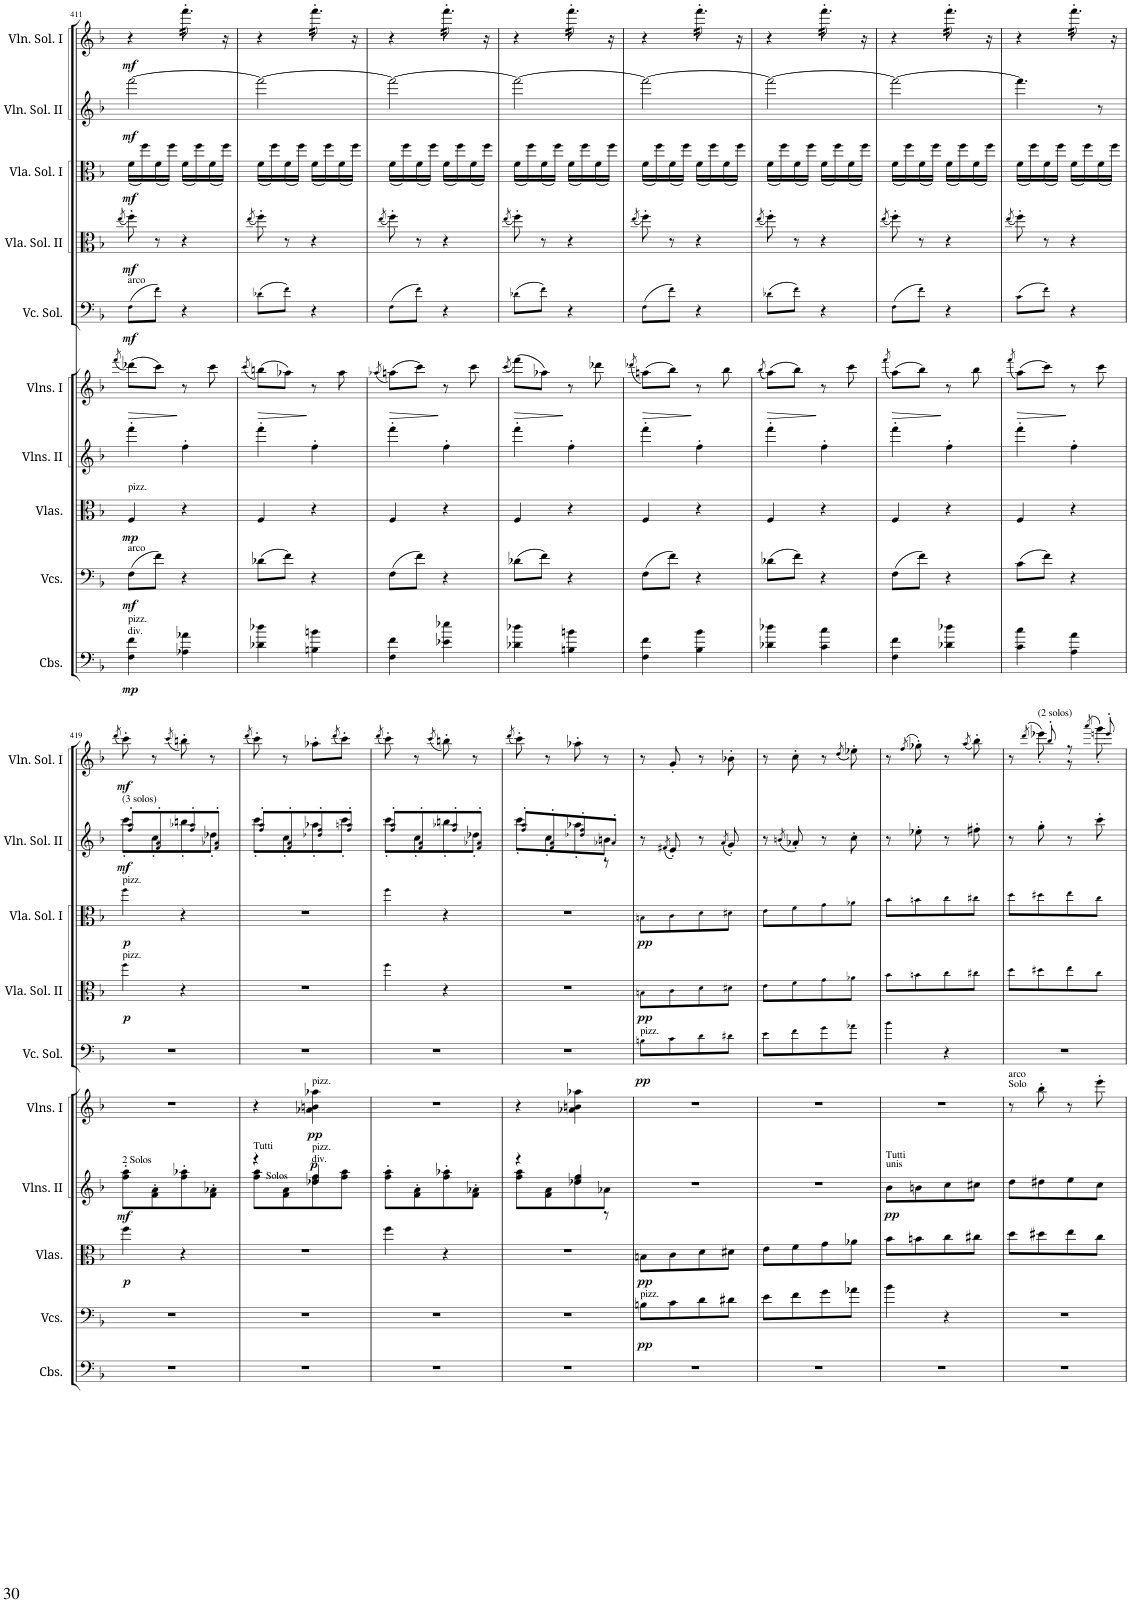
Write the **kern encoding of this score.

**kern	**dynam	**kern	**dynam	**kern	**dynam	**kern	**dynam	**kern	**dynam	**kern	**dynam	**kern	**dynam	**kern	**dynam	**kern	**dynam	**kern	**dynam
*part10	*part10	*part9	*part9	*part8	*part8	*part7	*part7	*part6	*part6	*part5	*part5	*part4	*part4	*part3	*part3	*part2	*part2	*part1	*part1
*staff10	*staff10	*staff9	*staff9	*staff8	*staff8	*staff7	*staff7	*staff6	*staff6	*staff5	*staff5	*staff4	*staff4	*staff3	*staff3	*staff2	*staff2	*staff1	*staff1
*I"Contrabasses	*	*I"Violoncellos	*	*I"Violas	*	*I"Violins II	*	*I"Violins I	*	*I"Violoncello Solo	*	*I"Viola Solo II	*	*I"Viola Solo I	*	*I"Violin Solo II	*	*I"Violin Solo I	*
*I'Cbs.	*	*I'Vcs.	*	*I'Vlas.	*	*I'Vlns. II	*	*I'Vlns. I	*	*I'Vc. Sol.	*	*I'Vla. Sol. II	*	*I'Vla. Sol. I	*	*I'Vln. Sol. II	*	*I'Vln. Sol. I	*
!!LO:PB:g=z
*clefF4	*	*clefF4	*	*clefC3	*	*clefG2	*	*clefG2	*	*clefF4	*	*clefC3	*	*clefC3	*	*clefG2	*	*clefG2	*
*Trd7c12	*	*	*	*	*	*	*	*	*	*	*	*	*	*	*	*	*	*	*
*k[b-]	*	*k[b-]	*	*k[b-]	*	*k[b-]	*	*k[b-]	*	*k[b-]	*	*k[b-]	*	*k[b-]	*	*k[b-]	*	*k[b-]	*
*M2/4	*	*M2/4	*	*M2/4	*	*M2/4	*	*M2/4	*	*M2/4	*	*M2/4	*	*M2/4	*	*M2/4	*	*M2/4	*
=411	=411	=411	=411	=411	=411	=411	=411	=411	=411	=411	=411	=411	=411	=411	=411	=411	=411	=411	=411
.	.	.	.	.	.	.	.	(8qfff/	.	.	.	(8qee/	.	.	.	.	.	.	.
!	!	!	!	!	!	!	!	!	!	!LO:TX:a:t=arco	!	!	!	!	!	!	!	!	!
!	!	!	!	!LO:TX:a:t=pizz.	!	!	!	!	!	!	!	!	!	!	!	!	!	!	!
!	!	!LO:TX:a:t=arco	!	!	!	!	!	!	!	!	!	!	!	!	!	!	!	!	!
!LO:TX:a:t=div.	!	!	!	!	!	!	!	!	!	!	!	!	!	!	!	!	!	!	!
!LO:TX:a:t=pizz.	!	!	!	!	!	!	!	!	!	!	!	!	!	!	!	!	!	!	!
!	!LO:DY:b	!	!LO:DY:b	!	!LO:DY:b	!	!	!	!	!	!LO:DY:b	!	!LO:DY:b	!	!LO:DY:b	!	!LO:DY:b	!	!LO:DY:b
4F\ 4f\	mp	(8F\L	mf	4F/	mp	4fff'\	.	(8ddd-X\L)	.	(8F\L	mf	8ff'\)	mf	(<16f\LL	mf	[2fff\	mf	4r	mf
.	.	.	.	.	.	.	.	.	.	.	.	.	.	16ff\)	.	.	.	.	.
.	.	8f\J)	.	.	.	.	.	8ccc\J)	.	8f\J)	.	8r	.	(<16f\	.	.	.	.	.
.	.	.	.	.	.	.	.	.	.	.	.	.	.	16ff\JJ)	.	.	.	.	.
*	*	*	*	*	*	*	*	*	*	*	*	*	*	*	*	*	*	*tremolo	*
4A-X\ 4a-X\	.	4r	.	4r	.	4ff'\	.	8r	.	4r	.	4r	.	(<16f\LL	.	.	.	32fff'\LLL	.
.	.	.	.	.	.	.	.	.	.	.	.	.	.	.	.	.	.	32fff'\	.
.	.	.	.	.	.	.	.	.	.	.	.	.	.	16ff\)	.	.	.	32fff'\	.
.	.	.	.	.	.	.	.	.	.	.	.	.	.	.	.	.	.	32fff'\	.
.	.	.	.	.	.	.	.	8ccc\	.	.	.	.	.	(<16f\	.	.	.	32fff'\	.
.	.	.	.	.	.	.	.	.	.	.	.	.	.	.	.	.	.	32fff'\JJJ	.
.	.	.	.	.	.	.	.	.	.	.	.	.	.	16ff\JJ)	.	.	.	16r	.
=412	=412	=412	=412	=412	=412	=412	=412	=412	=412	=412	=412	=412	=412	=412	=412	=412	=412	=412	=412
.	.	.	.	.	.	.	.	(8qccc/	.	.	.	(8qee/	.	.	.	.	.	.	.
4d-X\ 4dd-X\	.	(8d-X\L	.	4F/	.	4fff'\	.	(8bbn\L)	.	(8d-X\L	.	8ff'\)	.	(<16f\LL	.	2fff\_	.	4r	.
.	.	.	.	.	.	.	.	.	.	.	.	.	.	16ff\)	.	.	.	.	.
.	.	8f\J)	.	.	.	.	.	8aa-X\J)	.	8f\J)	.	8r	.	(<16f\	.	.	.	.	.
.	.	.	.	.	.	.	.	.	.	.	.	.	.	16ff\JJ)	.	.	.	.	.
4Bn\ 4bn\	.	4r	.	4r	.	4ff'\	.	8r	.	4r	.	4r	.	(<16f\LL	.	.	.	32fff'\LLL	.
.	.	.	.	.	.	.	.	.	.	.	.	.	.	.	.	.	.	32fff'\	.
.	.	.	.	.	.	.	.	.	.	.	.	.	.	16ff\)	.	.	.	32fff'\	.
.	.	.	.	.	.	.	.	.	.	.	.	.	.	.	.	.	.	32fff'\	.
.	.	.	.	.	.	.	.	8aa-\	.	.	.	.	.	(<16f\	.	.	.	32fff'\	.
.	.	.	.	.	.	.	.	.	.	.	.	.	.	.	.	.	.	32fff'\JJJ	.
.	.	.	.	.	.	.	.	.	.	.	.	.	.	16ff\JJ)	.	.	.	16r	.
=413	=413	=413	=413	=413	=413	=413	=413	=413	=413	=413	=413	=413	=413	=413	=413	=413	=413	=413	=413
.	.	.	.	.	.	.	.	(8qaa-X/	.	.	.	(8qee/	.	.	.	.	.	.	.
4F\ 4f\	.	(8F\L	.	4F/	.	4fff'\	.	(8aan\L)	.	(8F\L	.	8ff'\)	.	(<16f\LL	.	2fff\_	.	4r	.
.	.	.	.	.	.	.	.	.	.	.	.	.	.	16ff\)	.	.	.	.	.
.	.	8f\J)	.	.	.	.	.	8ccc\J)	.	8f\J)	.	8r	.	(<16f\	.	.	.	.	.
.	.	.	.	.	.	.	.	.	.	.	.	.	.	16ff\JJ)	.	.	.	.	.
4e-X\ 4ee-X\	.	4r	.	4r	.	4ff'\	.	8r	.	4r	.	4r	.	(<16f\LL	.	.	.	32fff'\LLL	.
.	.	.	.	.	.	.	.	.	.	.	.	.	.	.	.	.	.	32fff'\	.
.	.	.	.	.	.	.	.	.	.	.	.	.	.	16ff\)	.	.	.	32fff'\	.
.	.	.	.	.	.	.	.	.	.	.	.	.	.	.	.	.	.	32fff'\	.
.	.	.	.	.	.	.	.	8ccc\	.	.	.	.	.	(<16f\	.	.	.	32fff'\	.
.	.	.	.	.	.	.	.	.	.	.	.	.	.	.	.	.	.	32fff'\JJJ	.
.	.	.	.	.	.	.	.	.	.	.	.	.	.	16ff\JJ)	.	.	.	16r	.
=414	=414	=414	=414	=414	=414	=414	=414	=414	=414	=414	=414	=414	=414	=414	=414	=414	=414	=414	=414
.	.	.	.	.	.	.	.	(8qccc/	.	.	.	(8qee/	.	.	.	.	.	.	.
4d-X\ 4dd-X\	.	(8d-X\L	.	4F/	.	4fff'\	.	(8fff\L)	.	(8d-X\L	.	8ff'\)	.	(<16f\LL	.	2fff\_	.	4r	.
.	.	.	.	.	.	.	.	.	.	.	.	.	.	16ff\)	.	.	.	.	.
.	.	8f\J)	.	.	.	.	.	8aa-X\J)	.	8f\J)	.	8r	.	(<16f\	.	.	.	.	.
.	.	.	.	.	.	.	.	.	.	.	.	.	.	16ff\JJ)	.	.	.	.	.
4Bn\ 4bn\	.	4r	.	4r	.	4ff'\	.	8r	.	4r	.	4r	.	(<16f\LL	.	.	.	32fff'\LLL	.
.	.	.	.	.	.	.	.	.	.	.	.	.	.	.	.	.	.	32fff'\	.
.	.	.	.	.	.	.	.	.	.	.	.	.	.	16ff\)	.	.	.	32fff'\	.
.	.	.	.	.	.	.	.	.	.	.	.	.	.	.	.	.	.	32fff'\	.
.	.	.	.	.	.	.	.	8ddd-X\	.	.	.	.	.	(<16f\	.	.	.	32fff'\	.
.	.	.	.	.	.	.	.	.	.	.	.	.	.	.	.	.	.	32fff'\JJJ	.
.	.	.	.	.	.	.	.	.	.	.	.	.	.	16ff\JJ)	.	.	.	16r	.
=415	=415	=415	=415	=415	=415	=415	=415	=415	=415	=415	=415	=415	=415	=415	=415	=415	=415	=415	=415
.	.	.	.	.	.	.	.	(8qddd-X/	.	.	.	(8qee/	.	.	.	.	.	.	.
4F\ 4f\	.	(8F\L	.	4F/	.	4fff'\	.	(8aan\L)	.	(8F\L	.	8ff'\)	.	(<16f\LL	.	2fff\_	.	4r	.
.	.	.	.	.	.	.	.	.	.	.	.	.	.	16ff\)	.	.	.	.	.
.	.	8f\J)	.	.	.	.	.	8bb-\J)	.	8f\J)	.	8r	.	(<16f\	.	.	.	.	.
.	.	.	.	.	.	.	.	.	.	.	.	.	.	16ff\JJ)	.	.	.	.	.
4B-\ 4b-\	.	4r	.	4r	.	4ff'\	.	8r	.	4r	.	4r	.	(<16f\LL	.	.	.	32fff'\LLL	.
.	.	.	.	.	.	.	.	.	.	.	.	.	.	.	.	.	.	32fff'\	.
.	.	.	.	.	.	.	.	.	.	.	.	.	.	16ff\)	.	.	.	32fff'\	.
.	.	.	.	.	.	.	.	.	.	.	.	.	.	.	.	.	.	32fff'\	.
.	.	.	.	.	.	.	.	8bb-\	.	.	.	.	.	(<16f\	.	.	.	32fff'\	.
.	.	.	.	.	.	.	.	.	.	.	.	.	.	.	.	.	.	32fff'\JJJ	.
.	.	.	.	.	.	.	.	.	.	.	.	.	.	16ff\JJ)	.	.	.	16r	.
=416	=416	=416	=416	=416	=416	=416	=416	=416	=416	=416	=416	=416	=416	=416	=416	=416	=416	=416	=416
.	.	.	.	.	.	.	.	(8qbb-/	.	.	.	(8qee/	.	.	.	.	.	.	.
4d-X\ 4dd-X\	.	(8d-X\L	.	4F/	.	4fff'\	.	(8aa\L)	.	(8d-X\L	.	8ff'\)	.	(<16f\LL	.	2fff\_	.	4r	.
.	.	.	.	.	.	.	.	.	.	.	.	.	.	16ff\)	.	.	.	.	.
.	.	8f\J)	.	.	.	.	.	8bb-\J)	.	8f\J)	.	8r	.	(<16f\	.	.	.	.	.
.	.	.	.	.	.	.	.	.	.	.	.	.	.	16ff\JJ)	.	.	.	.	.
4c\ 4cc\	.	4r	.	4r	.	4ff'\	.	8r	.	4r	.	4r	.	(<16f\LL	.	.	.	32fff'\LLL	.
.	.	.	.	.	.	.	.	.	.	.	.	.	.	.	.	.	.	32fff'\	.
.	.	.	.	.	.	.	.	.	.	.	.	.	.	16ff\)	.	.	.	32fff'\	.
.	.	.	.	.	.	.	.	.	.	.	.	.	.	.	.	.	.	32fff'\	.
.	.	.	.	.	.	.	.	8ccc\	.	.	.	.	.	(<16f\	.	.	.	32fff'\	.
.	.	.	.	.	.	.	.	.	.	.	.	.	.	.	.	.	.	32fff'\JJJ	.
.	.	.	.	.	.	.	.	.	.	.	.	.	.	16ff\JJ)	.	.	.	16r	.
=417	=417	=417	=417	=417	=417	=417	=417	=417	=417	=417	=417	=417	=417	=417	=417	=417	=417	=417	=417
.	.	.	.	.	.	.	.	(8qfff/	.	.	.	(8qee/	.	.	.	.	.	.	.
4F\ 4f\	.	(8F\L	.	4F/	.	4fff'\	.	(8aa\L)	.	(8F\L	.	8ff'\)	.	(<16f\LL	.	2fff\_	.	4r	.
.	.	.	.	.	.	.	.	.	.	.	.	.	.	16ff\)	.	.	.	.	.
.	.	8f\J)	.	.	.	.	.	8bb-\J)	.	8f\J)	.	8r	.	(<16f\	.	.	.	.	.
.	.	.	.	.	.	.	.	.	.	.	.	.	.	16ff\JJ)	.	.	.	.	.
4d-X\ 4dd-X\	.	4r	.	4r	.	4ff'\	.	8r	.	4r	.	4r	.	(<16f\LL	.	.	.	32fff'\LLL	.
.	.	.	.	.	.	.	.	.	.	.	.	.	.	.	.	.	.	32fff'\	.
.	.	.	.	.	.	.	.	.	.	.	.	.	.	16ff\)	.	.	.	32fff'\	.
.	.	.	.	.	.	.	.	.	.	.	.	.	.	.	.	.	.	32fff'\	.
.	.	.	.	.	.	.	.	8bb-\	.	.	.	.	.	(<16f\	.	.	.	32fff'\	.
.	.	.	.	.	.	.	.	.	.	.	.	.	.	.	.	.	.	32fff'\JJJ	.
.	.	.	.	.	.	.	.	.	.	.	.	.	.	16ff\JJ)	.	.	.	16r	.
=418	=418	=418	=418	=418	=418	=418	=418	=418	=418	=418	=418	=418	=418	=418	=418	=418	=418	=418	=418
.	.	.	.	.	.	.	.	(8qfff/	.	.	.	(8qee/	.	.	.	.	.	.	.
4c\ 4cc\	.	(8c\L	.	4F/	.	4fff'\	.	(8aa\L)	.	(8c\L	.	8ff'\)	.	(<16f\LL	.	4.fff\]	.	4r	.
.	.	.	.	.	.	.	.	.	.	.	.	.	.	16ff\)	.	.	.	.	.
.	.	8f\J)	.	.	.	.	.	8ccc\J)	.	8f\J)	.	8r	.	(<16f\	.	.	.	.	.
.	.	.	.	.	.	.	.	.	.	.	.	.	.	16ff\JJ)	.	.	.	.	.
4A\ 4a\	.	4r	.	4r	.	4ff'\	.	8r	.	4r	.	4r	.	(<16f\LL	.	.	.	32fff'\LLL	.
.	.	.	.	.	.	.	.	.	.	.	.	.	.	.	.	.	.	32fff'\	.
.	.	.	.	.	.	.	.	.	.	.	.	.	.	16ff\)	.	.	.	32fff'\	.
.	.	.	.	.	.	.	.	.	.	.	.	.	.	.	.	.	.	32fff'\	.
.	.	.	.	.	.	.	.	8ccc\	.	.	.	.	.	(<16f\	.	8r	.	32fff'\	.
.	.	.	.	.	.	.	.	.	.	.	.	.	.	.	.	.	.	32fff'\JJJ	.
*	*	*	*	*	*	*	*	*	*	*	*	*	*	*	*	*	*	*Xtremolo	*
.	.	.	.	.	.	.	.	.	.	.	.	.	.	16ff\JJ)	.	.	.	16r	.
!!LO:LB:g=z
=419	=419	=419	=419	=419	=419	=419	=419	=419	=419	=419	=419	=419	=419	=419	=419	=419	=419	=419	=419
.	.	.	.	.	.	.	.	.	.	.	.	.	.	.	.	.	.	(8qddd/	.
*	*	*	*	*	*	*	*	*	*	*	*	*	*	*	*	*^	*	*	*
!	!	!	!	!	!	!	!	!	!	!	!	!	!	!	!	!LO:TX:a:t=(3 solos)	!	!	!	!
!	!	!	!	!	!	!	!	!	!	!	!	!	!	!LO:TX:a:t=pizz.	!	!	!	!	!	!
!	!	!	!	!	!	!	!	!	!	!	!	!LO:TX:a:t=pizz.	!	!	!	!	!	!	!	!
!	!	!	!	!	!	!LO:TX:a:t=2 Solos	!	!	!	!	!	!	!	!	!	!	!	!	!	!
!	!	!	!	!	!LO:DY:b	!	!LO:DY:b	!	!	!	!	!	!LO:DY:b	!	!LO:DY:b	!	!	!LO:DY:b	!	!LO:DY:b
2r	.	2r	.	4ff\	p	8ff\' 8aa\'L	mf	2r	.	2r	.	4ff\	p	4ff\	p	8ccc'\L	8ff!/' 8aa!/'L	mf	8ccc'\)	mf
.	.	.	.	.	.	8f\' 8a\'	.	.	.	.	.	.	.	.	.	8cc'\	8f!/' 8a!/'	.	8r	.
.	.	.	.	.	.	.	.	.	.	.	.	.	.	.	.	.	.	.	(8qccc/	.
.	.	.	.	4r	.	8ff\' 8aa-X\'	.	.	.	.	.	4r	.	4r	.	8bbn'\	8ff!/' 8aa-X!/'	.	8bbn'\)	.
.	.	.	.	.	.	8f\' 8a-X\'J	.	.	.	.	.	.	.	.	.	8dd-X'\J	8f!/' 8a-X!/'J	.	8r	.
=420	=420	=420	=420	=420	=420	=420	=420	=420	=420	=420	=420	=420	=420	=420	=420	=420	=420	=420	=420	=420
.	.	.	.	.	.	.	.	.	.	.	.	.	.	.	.	.	.	.	(8qddd/	.
*	*	*	*	*	*	*^	*	*	*	*	*	*	*	*	*	*	*	*	*	*
!	!	!	!	!	!	!LO:TX:a:t=Tutti	!	!	!	!	!	!	!	!	!	!	!	!	!	!	!
!	!	!	!	!	!	!LO:TX:a:t=Solos	!	!	!	!	!	!	!	!	!	!	!	!	!	!	!
2r	.	2r	.	2r	.	4r	8ff\ 8aa\L	.	4r	.	2r	.	2r	.	2r	.	8ccc'\L	8ff!/' 8aa!/'L	.	8ccc'\)	.
.	.	.	.	.	.	.	8f\ 8a\	.	.	.	.	.	.	.	.	.	8cc'\	8f!/' 8a!/'	.	8r	.
!	!	!	!	!	!	!	!	!	!LO:TX:a:t=pizz.	!	!	!	!	!	!	!	!	!	!	!	!
!	!	!	!	!	!	!LO:TX:a:t=div.	!	!	!	!	!	!	!	!	!	!	!	!	!	!	!
!	!	!	!	!	!	!LO:TX:a:t=pizz.	!	!	!	!	!	!	!	!	!	!	!	!	!	!	!
!	!	!	!	!	!	!	!	!LO:DY:b	!	!LO:DY:b	!	!	!	!	!	!	!	!	!	!	!
.	.	.	.	.	.	4dd-X/ 4ff/	8dd-\ 8ff\	p	4a-X\ 4bn\ 4aa-X\	pp	.	.	.	.	.	.	8aa-X'\	8dd-X!/' 8ff!/'	.	8aa-X'\L	.
.	.	.	.	.	.	.	.	.	.	.	.	.	.	.	.	.	.	.	.	(8qddd/	.
.	.	.	.	.	.	.	8ff\ 8aa\J	.	.	.	.	.	.	.	.	.	8ccc'\J	8ff!/' 8aan!/'J	.	8ccc'\J)	.
*	*	*	*	*	*	*v	*v	*	*	*	*	*	*	*	*	*	*	*	*	*	*
=421	=421	=421	=421	=421	=421	=421	=421	=421	=421	=421	=421	=421	=421	=421	=421	=421	=421	=421	=421	=421
.	.	.	.	.	.	.	.	.	.	.	.	.	.	.	.	.	.	.	(8qddd/	.
2r	.	2r	.	4ff\	.	8ff\' 8aa\'L	.	2r	.	2r	.	4ff\	.	4ff\	.	8ccc'\L	8ff!/' 8aa!/'L	.	8ccc'\)	.
.	.	.	.	.	.	8f\' 8a\'	.	.	.	.	.	.	.	.	.	8cc'\	8f!/' 8a!/'	.	8r	.
.	.	.	.	.	.	.	.	.	.	.	.	.	.	.	.	.	.	.	(8qccc/	.
.	.	.	.	4r	.	8ff\' 8aa-X\'	.	.	.	.	.	4r	.	4r	.	8bbn'\	8ff!/' 8aa-X!/'	.	8bbn'\)	.
.	.	.	.	.	.	8f\' 8a-X\'J	.	.	.	.	.	.	.	.	.	8dd-X'\J	8f!/' 8a-X!/'J	.	8r	.
*	*	*	*	*	*	*	*	*	*	*	*	*	*	*	*	*v	*v	*	*	*
=422	=422	=422	=422	=422	=422	=422	=422	=422	=422	=422	=422	=422	=422	=422	=422	=422	=422	=422	=422
.	.	.	.	.	.	.	.	.	.	.	.	.	.	.	.	.	.	(8qddd/	.
*	*	*	*	*	*	*^	*	*	*	*	*	*	*	*	*	*^	*	*	*
*	*	*	*	*	*	*	*^	*	*	*	*	*	*	*	*	*	*	*^	*	*	*
2r	.	2r	.	2r	.	4r	8ff\ 8aa\L	4.ryy	.	4r	.	2r	.	2r	.	2r	.	8ccc'\L	8ff!/' 8aa!/'L	4.ryy	.	8ccc'\)	.
.	.	.	.	.	.	.	8f\ 8a\	.	.	.	.	.	.	.	.	.	.	8cc'\	8f!/' 8a!/'	.	.	8r	.
.	.	.	.	.	.	4dd-X/ 4ff/	8dd-\ 8ff\	.	.	4a-X\ 4bn\ 4aa-X\	.	.	.	.	.	.	.	8aa-X'\	8dd-X!/' 8ff!/'	.	.	8aa-X'\	.
.	.	.	.	.	.	.	8a-X\J	8r	.	.	.	.	.	.	.	.	.	8bn'\J	8a-X'!/J	8r	.	8r	.
=423	=423	=423	=423	=423	=423	=423	=423	=423	=423	=423	=423	=423	=423	=423	=423	=423	=423	=423	=423	=423	=423	=423	=423
!	!	!	!	!	!	!	!	!	!	!	!	!LO:TX:a:t=pizz.	!	!	!	!	!	!	!	!	!	!	!
!	!	!LO:TX:a:t=pizz.	!	!	!	!	!	!	!	!	!	!	!	!	!	!	!	!	!	!	!	!	!
!	!	!	!LO:DY:b	!	!LO:DY:b	!	!	!	!	!	!	!	!LO:DY:b	!	!LO:DY:b	!	!LO:DY:b	!	!	!	!	!	!
*	*	*	*	*	*	*v	*v	*v	*	*	*	*	*	*	*	*	*	*v	*v	*v	*	*	*
2r	.	8Bn\L	pp	8Bn\L	pp	2r	.	2r	.	8Bn\L	pp	8Bn\L	pp	8Bn\L	pp	8r	.	8r	.
.	.	.	.	.	.	.	.	.	.	.	.	.	.	.	.	(8qf#X/	.	.	.
.	.	8c\	.	8c\	.	.	.	.	.	8c\	.	8c\	.	8c\	.	8e'/)	.	8g'/	.
.	.	8d\	.	8d\	.	.	.	.	.	8d\	.	8d\	.	8d\	.	8r	.	8r	.
.	.	.	.	.	.	.	.	.	.	.	.	.	.	.	.	(8qa/	.	.	.
.	.	8d#X\J	.	8d#X\J	.	.	.	.	.	8d#X\J	.	8d#X\J	.	8d#X\J	.	8g'/)	.	8b-X'\	.
=424	=424	=424	=424	=424	=424	=424	=424	=424	=424	=424	=424	=424	=424	=424	=424	=424	=424	=424	=424
2r	.	8e\L	.	8e\L	.	2r	.	2r	.	8e\L	.	8e\L	.	8e\L	.	8r	.	8r	.
.	.	.	.	.	.	.	.	.	.	.	.	.	.	.	.	(8qbn/	.	.	.
.	.	8f\	.	8f\	.	.	.	.	.	8f\	.	8f\	.	8f\	.	8a-X'/)	.	8cc'\	.
.	.	8g\	.	8g\	.	.	.	.	.	8g\	.	8g\	.	8g\	.	8r	.	8r	.
.	.	.	.	.	.	.	.	.	.	.	.	.	.	.	.	.	.	(8qdd/	.
.	.	8a-X\J	.	8a-X\J	.	.	.	.	.	8a-X\J	.	8a-X\J	.	8a-X\J	.	8cc'\	.	8ee-X'\)	.
=425	=425	=425	=425	=425	=425	=425	=425	=425	=425	=425	=425	=425	=425	=425	=425	=425	=425	=425	=425
!	!	!	!	!	!	!LO:TX:a:t=unis	!	!	!	!	!	!	!	!	!	!	!	!	!
!	!	!	!	!	!	!LO:TX:a:t=Tutti	!	!	!	!	!	!	!	!	!	!	!	!	!
!	!	!	!	!	!	!	!LO:DY:b	!	!	!	!	!	!	!	!	!	!	!	!
2r	.	4b-\	.	8b-\L	.	8b-\L	pp	2r	.	4b-\	.	8b-\L	.	8b-\L	.	8r	.	8r	.
.	.	.	.	.	.	.	.	.	.	.	.	.	.	.	.	.	.	(>8qff/	.
.	.	.	.	8bn\	.	8bn\	.	.	.	.	.	8bn\	.	8bn\	.	8ee-X'\	.	8gg-X'\)	.
.	.	4r	.	8cc\	.	8cc\	.	.	.	4r	.	8cc\	.	8cc\	.	8r	.	8r	.
.	.	.	.	.	.	.	.	.	.	.	.	.	.	.	.	.	.	(8qaa/	.
.	.	.	.	8cc#X\J	.	8cc#X\J	.	.	.	.	.	8cc#X\J	.	8cc#X\J	.	8ff#X'\	.	8bb-'\)	.
=426	=426	=426	=426	=426	=426	=426	=426	=426	=426	=426	=426	=426	=426	=426	=426	=426	=426	=426	=426
*	*	*	*	*	*	*	*	*	*	*	*	*	*	*	*	*	*	*^	*
!	!	!	!	!	!	!	!	!LO:TX:a:t=Solo	!	!	!	!	!	!	!	!	!	!	!	!
!	!	!	!	!	!	!	!	!LO:TX:a:t=arco	!	!	!	!	!	!	!	!	!	!	!	!
2r	.	2r	.	8dd\L	.	8dd\L	.	8r	.	2r	.	8dd\L	.	8dd\L	.	8r	.	8r	8ryy	.
.	.	.	.	.	.	.	.	.	.	.	.	.	.	.	.	.	.	(>8qddd/	.	.
!	!	!	!	!	!	!	!	!	!	!	!	!	!	!	!	!	!	!LO:TX:a:t=(2 solos)	!	!
.	.	.	.	8dd#X\	.	8dd#X\	.	8bb-'\	.	.	.	8dd#X\	.	8dd#X\	.	8gg'\	.	8eee-X'\)	8bb-'!/	.
.	.	.	.	8ee\	.	8ee\	.	8r	.	.	.	8ee\	.	8ee\	.	8r	.	8r	8r	.
.	.	.	.	.	.	.	.	.	.	.	.	.	.	.	.	.	.	(>8qaaa/	.	.
.	.	.	.	8cc\J	.	8cc\J	.	8eee'\	.	.	.	8cc\J	.	8cc\J	.	8ccc'\	.	8ggg'\)	8eeen'!/	.
*	*	*	*	*	*	*	*	*	*	*	*	*	*	*	*	*	*	*v	*v	*
=	=	=	=	=	=	=	=	=	=	=	=	=	=	=	=	=	=	=	=
*-	*-	*-	*-	*-	*-	*-	*-	*-	*-	*-	*-	*-	*-	*-	*-	*-	*-	*-	*-
